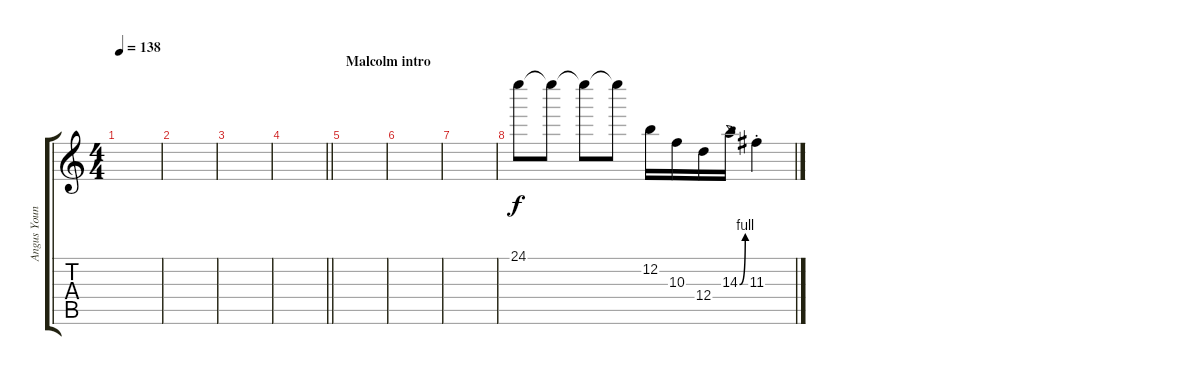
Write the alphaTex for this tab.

\track ("Angus Young" "Angus Youn") {instrument distortionguitar}
\staff {score tabs}
\tuning (E4 B3 G3 D3 A2 E2) {hide}
\ts (4 4)
\tempo 138
\clef g2
\ks c
|
|
|
\barLineRight lightlight
|
\section ("" "Malcolm intro")
|
|
|
24.1.8{volume 7} 24.1{t}.8 24.1{t}.8 24.1{t}.8 12.2.16 10.3.16 12.4.16 14.3{be (bend 0 0 60 4)}.16 11.3{st}.4
